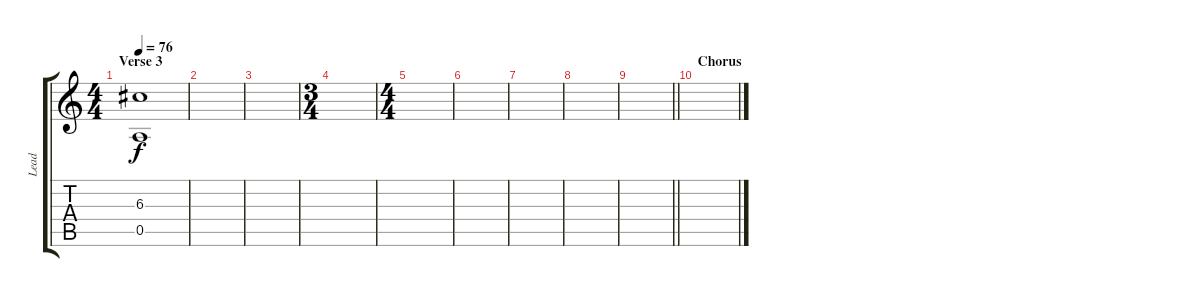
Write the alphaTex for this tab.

\track ("Lead" "Lead") {instrument distortionguitar}
\staff {score tabs}
\tuning (E4 B3 G3 D3 A2 E2) {hide}
\ts (4 4)
\section ("" "Verse 3")
\tempo 76
\clef g2
\ks c
(6.3{t} 0.5{t}).1{dy f} |
|
|
\ts (3 4)
|
\ts (4 4)
|
|
|
|
\barLineRight lightlight
|
\section ("" "Chorus")
